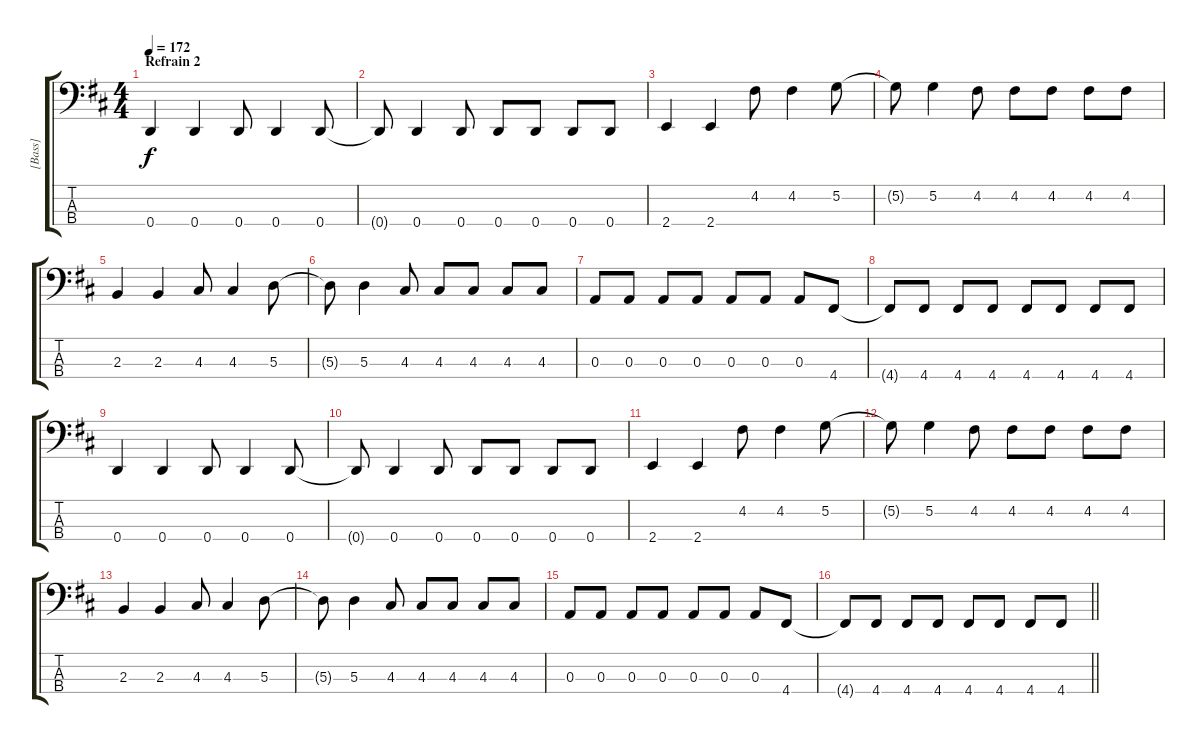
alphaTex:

\track ("[Bass]" "[Bass]") {instrument electricbassfinger}
\staff {score tabs}
\tuning (G2 D2 A1 D1) {hide}
\ts (4 4)
\section ("" "Refrain 2")
\tempo 172
\clef f4
\ks d
0.4.4{dy f} 0.4.4 0.4.8 0.4.4 0.4.8 |
0.4{t}.8 0.4.4 0.4.8 0.4.8 0.4.8 0.4.8 0.4.8 |
2.4.4 2.4.4 4.2.8 4.2.4 5.2.8 |
5.2{t}.8 5.2.4 4.2.8 4.2.8 4.2.8 4.2.8 4.2.8 |
2.3.4 2.3.4 4.3.8 4.3.4 5.3.8 |
5.3{t}.8 5.3.4 4.3.8 4.3.8 4.3.8 4.3.8 4.3.8 |
0.3.8 0.3.8 0.3.8 0.3.8 0.3.8 0.3.8 0.3.8 4.4.8 |
4.4{t}.8 4.4.8 4.4.8 4.4.8 4.4.8 4.4.8 4.4.8 4.4.8 |
0.4.4 0.4.4 0.4.8 0.4.4 0.4.8 |
0.4{t}.8 0.4.4 0.4.8 0.4.8 0.4.8 0.4.8 0.4.8 |
2.4.4 2.4.4 4.2.8 4.2.4 5.2.8 |
5.2{t}.8 5.2.4 4.2.8 4.2.8 4.2.8 4.2.8 4.2.8 |
2.3.4 2.3.4 4.3.8 4.3.4 5.3.8 |
5.3{t}.8 5.3.4 4.3.8 4.3.8 4.3.8 4.3.8 4.3.8 |
0.3.8 0.3.8 0.3.8 0.3.8 0.3.8 0.3.8 0.3.8 4.4.8 |
\barLineRight lightlight
4.4{t}.8 4.4.8 4.4.8 4.4.8 4.4.8 4.4.8 4.4.8 4.4.8
